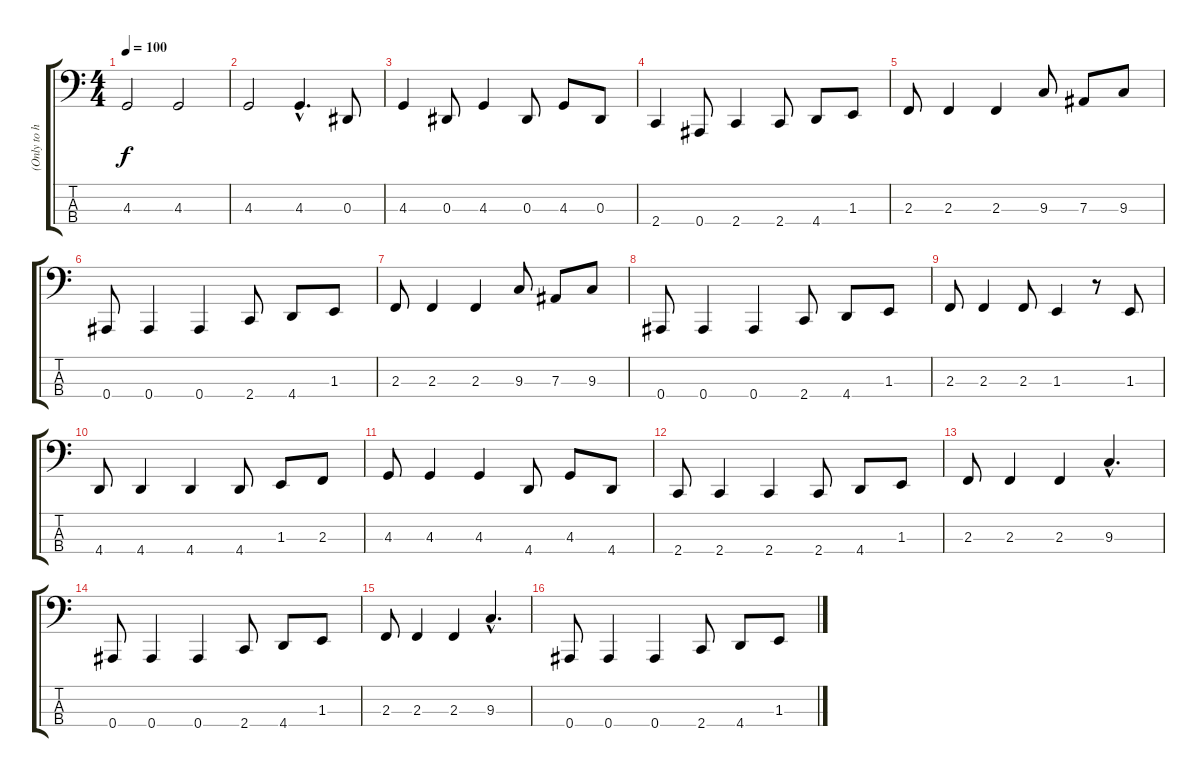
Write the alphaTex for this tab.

\track ("(Only to heard the bass)" "(Only to h") {instrument electricbasspick}
\staff {score tabs}
\tuning (G2 D2 Eb1 Bb0) {hide}
\ts (4 4)
\tempo 100
\clef f4
\ks c
4.3.2{dy f} 4.3.2 |
4.3.2 4.3{hac}.4{d} 0.3.8 |
4.3.4 0.3.8 4.3.4 0.3.8 4.3.8 0.3.8 |
2.4.4 0.4.8 2.4.4 2.4.8 4.4.8 1.3.8 |
2.3.8 2.3.4 2.3.4 9.3.8 7.3.8 9.3.8 |
0.4.8 0.4.4 0.4.4 2.4.8 4.4.8 1.3.8 |
2.3.8 2.3.4 2.3.4 9.3.8 7.3.8 9.3.8 |
0.4.8 0.4.4 0.4.4 2.4.8 4.4.8 1.3.8 |
2.3.8 2.3.4 2.3.8 1.3.4 r.8 1.3.8 |
4.4.8 4.4.4 4.4.4 4.4.8 1.3.8 2.3.8 |
4.3.8 4.3.4 4.3.4 4.4.8 4.3.8 4.4.8 |
2.4.8 2.4.4 2.4.4 2.4.8 4.4.8 1.3.8 |
2.3.8 2.3.4 2.3.4 9.3{hac}.4{d} |
0.4.8 0.4.4 0.4.4 2.4.8 4.4.8 1.3.8 |
2.3.8 2.3.4 2.3.4 9.3{hac}.4{d} |
0.4.8 0.4.4 0.4.4 2.4.8 4.4.8 1.3.8
